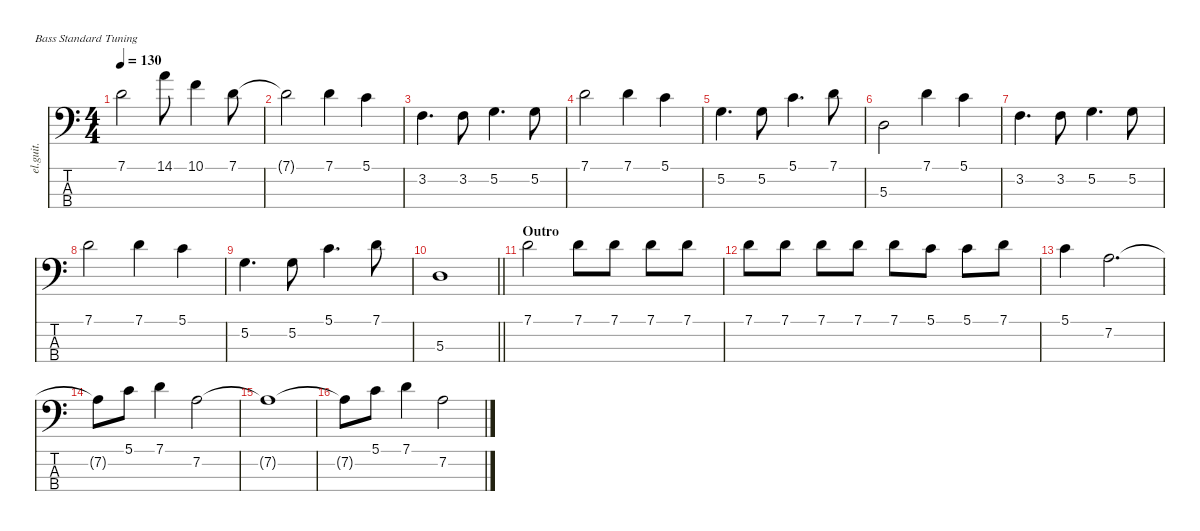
\defaultSystemsLayout 4
\hideDynamics
\bracketExtendMode nobrackets
\otherSystemsTrackNameOrientation horizontal
\track ("Bass guitar" "el.guit.") {defaultSystemsLayout 8 instrument electricguitarclean}
\staff {score tabs}
\tuning (G2 D2 A1 E1)
\ts (4 4)
\tempo 130
\clef f4
\ks c
7.1.2{dy f beam Down} 14.1.8{beam Down} 10.1.4{beam Down} 7.1.8{beam Down} |
7.1{t}.2{instrument overdrivenguitar beam Down} 7.1.4{beam Down} 5.1.4{beam Down} |
3.2.4{d beam Down} 3.2.8{beam Down} 5.2.4{d beam Down} 5.2.8{beam Down} |
7.1.2{beam Down} 7.1.4{beam Down} 5.1.4{beam Down} |
5.2.4{d beam Down} 5.2.8{beam Down} 5.1.4{d beam Down} 7.1.8{beam Down} |
5.3.2{beam Down} 7.1.4{beam Down} 5.1.4{beam Down} |
3.2.4{d beam Down} 3.2.8{beam Down} 5.2.4{d beam Down} 5.2.8{beam Down} |
7.1.2{beam Down} 7.1.4{beam Down} 5.1.4{beam Down} |
5.2.4{d beam Down} 5.2.8{beam Down} 5.1.4{d beam Down} 7.1.8{beam Down} |
\barLineRight lightlight
5.3.1{beam Down} |
\section ("" "Outro")
7.1.2{instrument electricguitarclean beam Down} 7.1.8{beam Down} 7.1.8{beam Down} 7.1.8{beam Down} 7.1.8{beam Down} |
7.1.8{beam Down} 7.1.8{beam Down} 7.1.8{beam Down} 7.1.8{beam Down} 7.1.8{beam Down} 5.1.8{beam Down} 5.1.8{beam Down} 7.1.8{beam Down} |
5.1.4{beam Down} 7.2.2{d beam Down} |
7.2{t}.8{beam Down} 5.1.8{beam Down} 7.1.4{beam Down} 7.2.2{beam Down} |
7.2{t}.1{beam Down} |
7.2{t}.8{beam Down} 5.1.8{beam Down} 7.1.4{beam Down} 7.2.2{beam Down}
